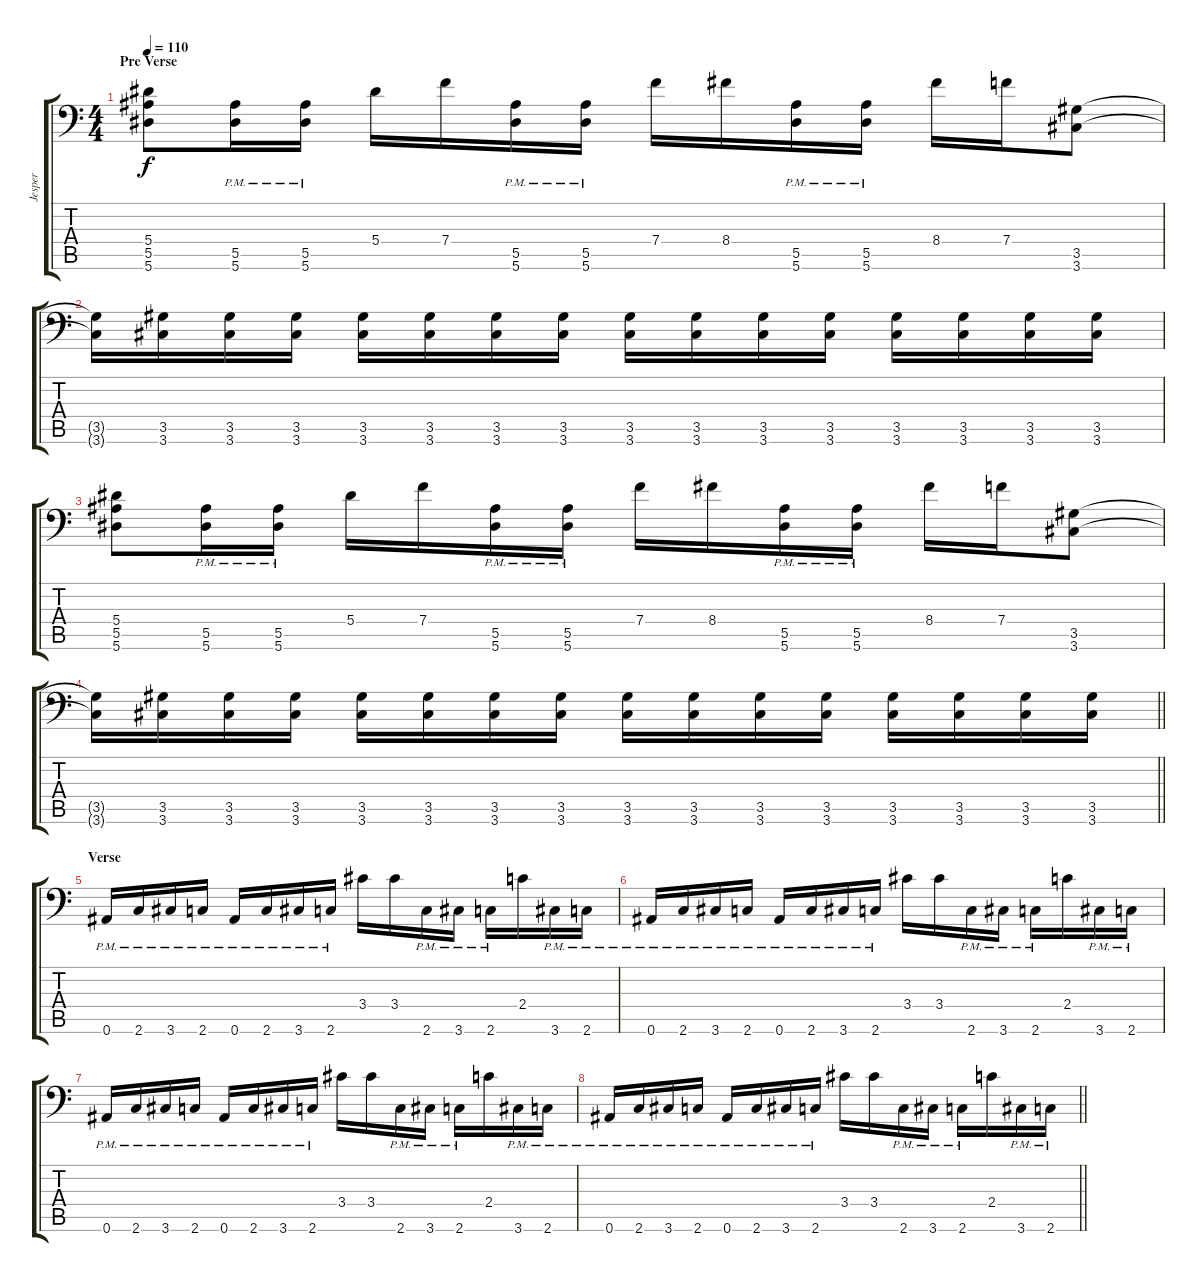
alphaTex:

\track ("Jesper" "Jesper") {instrument distortionguitar}
\staff {score tabs}
\tuning (C4 G3 Eb3 Bb2 F2 Bb1) {hide}
\ts (4 4)
\section ("" "Pre Verse")
\tempo 110
\clef f4
\ks c
(5.4 5.5 5.6).8{dy f} (5.5{pm} 5.6{pm}).16 (5.5{pm} 5.6{pm}).16 5.4.16 7.4.16 (5.5{pm} 5.6{pm}).16 (5.5{pm} 5.6{pm}).16 7.4.16 8.4.16 (5.5{pm} 5.6{pm}).16 (5.5{pm} 5.6{pm}).16 8.4.16 7.4.16 (3.5 3.6).8 |
(3.5{t} 3.6{t}).16 (3.5 3.6).16 (3.5 3.6).16 (3.5 3.6).16 (3.5 3.6).16 (3.5 3.6).16 (3.5 3.6).16 (3.5 3.6).16 (3.5 3.6).16 (3.5 3.6).16 (3.5 3.6).16 (3.5 3.6).16 (3.5 3.6).16 (3.5 3.6).16 (3.5 3.6).16 (3.5 3.6).16 |
(5.4 5.5 5.6).8 (5.5{pm} 5.6{pm}).16 (5.5{pm} 5.6{pm}).16 5.4.16 7.4.16 (5.5{pm} 5.6{pm}).16 (5.5{pm} 5.6{pm}).16 7.4.16 8.4.16 (5.5{pm} 5.6{pm}).16 (5.5{pm} 5.6{pm}).16 8.4.16 7.4.16 (3.5 3.6).8 |
\barLineRight lightlight
(3.5{t} 3.6{t}).16 (3.5 3.6).16 (3.5 3.6).16 (3.5 3.6).16 (3.5 3.6).16 (3.5 3.6).16 (3.5 3.6).16 (3.5 3.6).16 (3.5 3.6).16 (3.5 3.6).16 (3.5 3.6).16 (3.5 3.6).16 (3.5 3.6).16 (3.5 3.6).16 (3.5 3.6).16 (3.5 3.6).16 |
\section ("" "Verse")
0.6{pm}.16 2.6{pm}.16 3.6{pm}.16 2.6{pm}.16 0.6{pm}.16 2.6{pm}.16 3.6{pm}.16 2.6{pm}.16 3.4.16 3.4.16 2.6{pm}.16 3.6{pm}.16 2.6{pm}.16 2.4.16 3.6{pm}.16 2.6{pm}.16 |
0.6{pm}.16 2.6{pm}.16 3.6{pm}.16 2.6{pm}.16 0.6{pm}.16 2.6{pm}.16 3.6{pm}.16 2.6{pm}.16 3.4.16 3.4.16 2.6{pm}.16 3.6{pm}.16 2.6{pm}.16 2.4.16 3.6{pm}.16 2.6{pm}.16 |
0.6{pm}.16 2.6{pm}.16 3.6{pm}.16 2.6{pm}.16 0.6{pm}.16 2.6{pm}.16 3.6{pm}.16 2.6{pm}.16 3.4.16 3.4.16 2.6{pm}.16 3.6{pm}.16 2.6{pm}.16 2.4.16 3.6{pm}.16 2.6{pm}.16 |
\barLineRight lightlight
0.6{pm}.16 2.6{pm}.16 3.6{pm}.16 2.6{pm}.16 0.6{pm}.16 2.6{pm}.16 3.6{pm}.16 2.6{pm}.16 3.4.16 3.4.16 2.6{pm}.16 3.6{pm}.16 2.6{pm}.16 2.4.16 3.6{pm}.16 2.6{pm}.16
